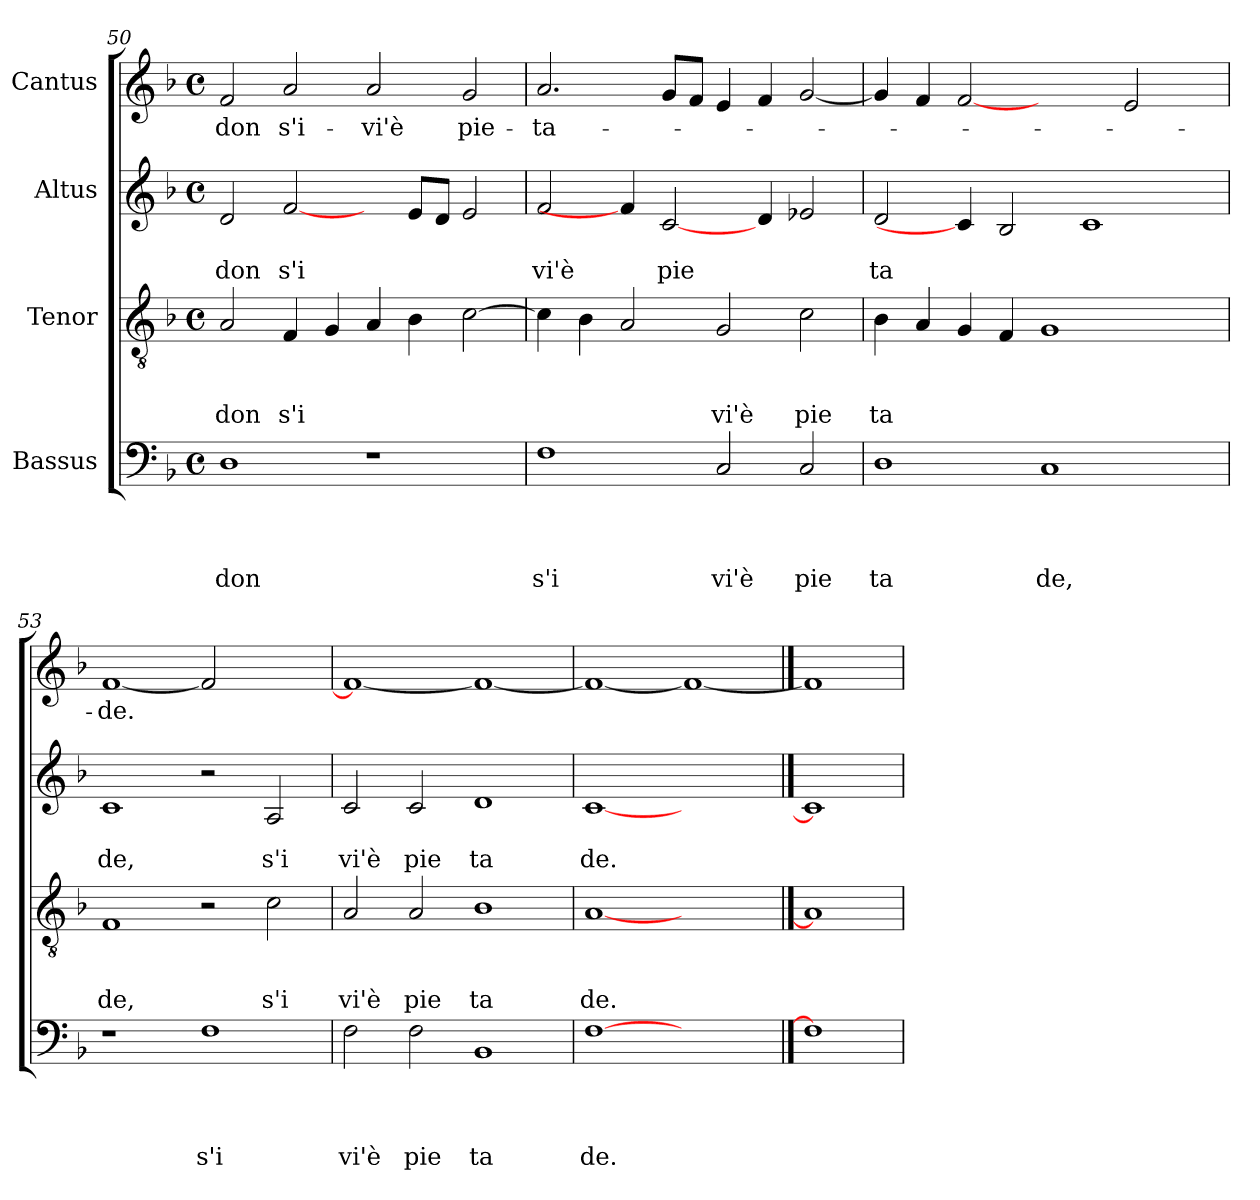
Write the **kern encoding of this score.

**kern	**text	**text	**text	**text	**kern	**text	**text	**text	**kern	**text	**text	**kern	**text
*part4	*part4	*part4	*part4	*part4	*part3	*part3	*part3	*part3	*part2	*part2	*part2	*part1	*part1
*staff4	*staff4	*staff4	*staff4	*staff4	*staff3	*staff3	*staff3	*staff3	*staff2	*staff2	*staff2	*staff1	*staff1
*I"Bassus	*	*	*	*	*I"Tenor	*	*	*	*I"Altus	*	*	*I"Cantus	*
!!LO:LB:g=z
*clefF4	*	*	*	*	*clefGv2	*	*	*	*clefG2	*	*	*clefG2	*
*k[b-]	*	*	*	*	*k[b-]	*	*	*	*k[b-]	*	*	*k[b-]	*
*F:	*	*	*	*	*F:	*	*	*	*F:	*	*	*F:	*
*M4/4	*	*	*	*	*M4/4	*	*	*	*M4/4	*	*	*M4/4	*
*met(c)	*	*	*	*	*met(c)	*	*	*	*met(c)	*	*	*met(c)	*
=50	=50	=50	=50	=50	=50	=50	=50	=50	=50	=50	=50	=50	=50
!	!	!	!	!LO:LY:b	!	!	!	!LO:LY:b	!	!	!LO:LY:b	!	!LO:LY:b
1D	.	.	.	don	2A/	.	.	don	2d/	.	don	2f/	don
!	!	!	!	!	!	!	!	!LO:LY:b	!	!	!LO:LY:b	!	!LO:LY:b
.	.	.	.	.	4F/	.	.	s'i	[2f/	.	s'i	2a/	s'i-
.	.	.	.	.	4G/	.	.	.	.	.	.	.	.
!	!	!	!	!	!	!	!	!	!	!	!	!	!LO:LY:b
1r	.	.	.	.	4A/	.	.	.	4ryy	.	.	2a/	-vi'è
.	.	.	.	.	4B-\	.	.	.	8e/L	.	.	.	.
.	.	.	.	.	.	.	.	.	8d/J	.	.	.	.
!	!	!	!	!	!	!	!	!	!	!	!	!	!LO:LY:b
.	.	.	.	.	[>2c\	.	.	.	2e/	.	.	2g/	pie-
=51	=51	=51	=51	=51	=51	=51	=51	=51	=51	=51	=51	=51	=51
!	!	!	!	!LO:LY:b	!	!	!	!	!	!	!LO:LY:b	!	!LO:LY:b
1F	.	.	.	s'i	4c\]	.	.	.	2f/	.	vi'è	2.a/	-ta-
.	.	.	.	.	4B-\	.	.	.	.	.	.	.	.
.	.	.	.	.	2A/	.	.	.	4f/]	.	.	.	.
!	!	!	!	!	!	!	!	!	!	!	!LO:LY:b	!	!
.	.	.	.	.	.	.	.	.	[2c/	.	pie	8g/L	.
.	.	.	.	.	.	.	.	.	.	.	.	8f/J	.
!	!	!	!	!LO:LY:b	!	!	!	!LO:LY:b	!	!	!	!	!
2C/	.	.	.	vi'è	2G/	.	.	vi'è	.	.	.	4e/	.
.	.	.	.	.	.	.	.	.	4d/	.	.	4f/	.
!	!	!	!	!LO:LY:b	!	!	!	!LO:LY:b	!	!	!	!	!
2C/	.	.	.	pie	2c\	.	.	pie	2e-X/	.	.	[<2g/	.
=52	=52	=52	=52	=52	=52	=52	=52	=52	=52	=52	=52	=52	=52
!	!	!	!	!LO:LY:b	!	!	!	!LO:LY:b	!	!	!LO:LY:b	!	!
1D	.	.	.	ta	4B-\	.	.	ta	2d/	.	ta	4g/]	.
.	.	.	.	.	4A/	.	.	.	.	.	.	4f/	.
.	.	.	.	.	4G/	.	.	.	4c/]	.	.	[2f	.
.	.	.	.	.	4F/	.	.	.	2B-/	.	.	.	.
!	!	!	!	!LO:LY:b	!	!	!	!	!	!	!	!	!
1C	.	.	.	de,	1G	.	.	.	.	.	.	2ryy	.
.	.	.	.	.	.	.	.	.	1c	.	.	.	.
.	.	.	.	.	.	.	.	.	.	.	.	2e/	.
4ryy	.	.	.	.	4ryy	.	.	.	.	.	.	4ryy	.
=53	=53	=53	=53	=53	=53	=53	=53	=53	=53	=53	=53	=53	=53
!	!	!	!	!	!	!	!	!LO:LY:b	!	!	!LO:LY:b	!	!LO:LY:b
1r	.	.	.	.	1F	.	.	de,	1c	.	de,	[<1f	-de.
!	!	!	!	!LO:LY:b	!	!	!	!	!	!	!	!	!
1F	.	.	.	s'i	2r	.	.	.	2r	.	.	2f]	.
!	!	!	!	!	!	!	!	!LO:LY:b	!	!	!LO:LY:b	!	!
.	.	.	.	.	2c\	.	.	s'i	2A/	.	s'i	2ryy	.
=54	=54	=54	=54	=54	=54	=54	=54	=54	=54	=54	=54	=54	=54
!	!	!	!	!LO:LY:b	!	!	!	!LO:LY:b	!	!	!LO:LY:b	!	!
2F\	.	.	.	vi'è	2A/	.	.	vi'è	2c/	.	vi'è	1f_	.
!	!	!	!	!LO:LY:b	!	!	!	!LO:LY:b	!	!	!LO:LY:b	!	!
2F\	.	.	.	pie	2A/	.	.	pie	2c/	.	pie	.	.
!	!	!	!	!LO:LY:b	!	!	!	!LO:LY:b	!	!	!LO:LY:b	!	!
1BB-	.	.	.	ta	1B-	.	.	ta	1d	.	ta	1f_	.
=55	=55	=55	=55	=55	=55	=55	=55	=55	=55	=55	=55	=55	=55
!	!	!	!	!LO:LY:b	!	!	!	!LO:LY:b	!	!	!LO:LY:b	!	!
[1F	.	.	.	de.	[1A	.	.	de.	[1c	.	de.	1f_	.
1ryy	.	.	.	.	1ryy	.	.	.	1ryy	.	.	1f_	.
==56	==56	==56	==56	==56	==56	==56	==56	==56	==56	==56	==56	==56	==56
1F]	.	.	.	.	1A]	.	.	.	1c]	.	.	1f]	.
=	=	=	=	=	=	=	=	=	=	=	=	=	=
*-	*-	*-	*-	*-	*-	*-	*-	*-	*-	*-	*-	*-	*-
